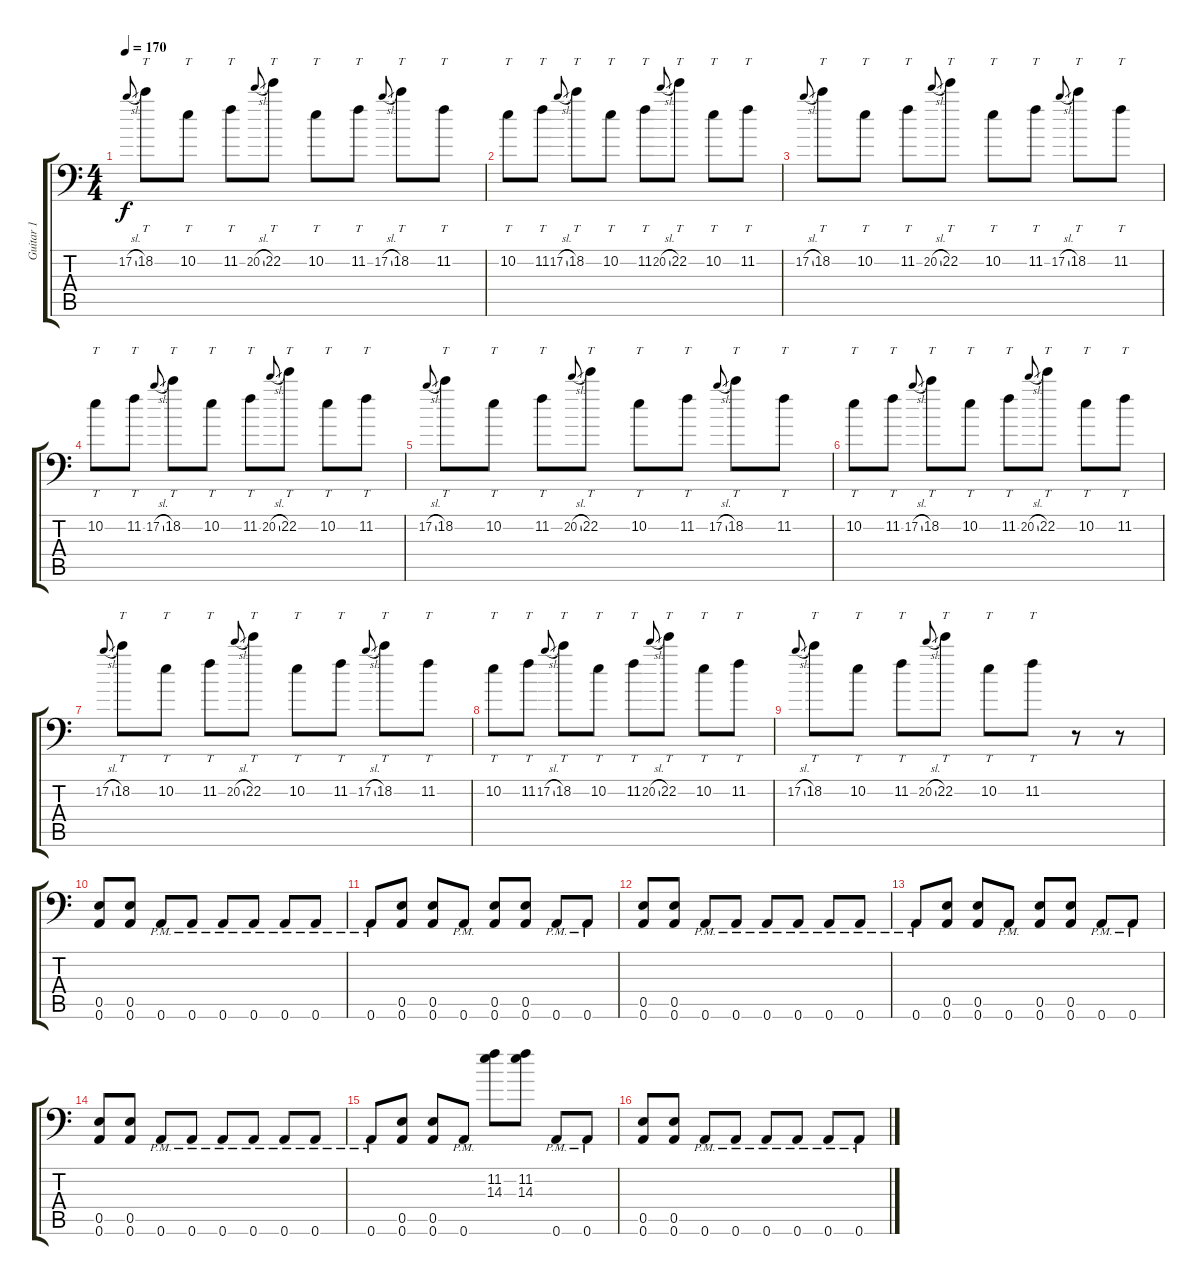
\track ("Guitar 1" "Guitar 1") {instrument distortionguitar}
\staff {score tabs}
\tuning (B3 Gb3 D3 A2 E2 A1) {hide}
\ts (4 4)
\tempo 170
\clef f4
\ks c
17.2{sl}.8{gr onbeat dy f} 18.2.8{tt} 10.2.8{tt} 11.2.8{tt} 20.2{sl}.8{gr onbeat} 22.2.8{tt} 10.2.8{tt} 11.2.8{tt} 17.2{sl}.8{gr onbeat} 18.2.8{tt} 11.2.8{tt} |
10.2.8{tt} 11.2.8{tt} 17.2{sl}.8{gr onbeat} 18.2.8{tt} 10.2.8{tt} 11.2.8{tt} 20.2{sl}.8{gr onbeat} 22.2.8{tt} 10.2.8{tt} 11.2.8{tt} |
17.2{sl}.8{gr onbeat} 18.2.8{tt} 10.2.8{tt} 11.2.8{tt} 20.2{sl}.8{gr onbeat} 22.2.8{tt} 10.2.8{tt} 11.2.8{tt} 17.2{sl}.8{gr onbeat} 18.2.8{tt} 11.2.8{tt} |
10.2.8{tt balance 0} 11.2.8{tt} 17.2{sl}.8{gr onbeat} 18.2.8{tt} 10.2.8{tt} 11.2.8{tt} 20.2{sl}.8{gr onbeat} 22.2.8{tt} 10.2.8{tt} 11.2.8{tt} |
17.2{sl}.8{gr onbeat} 18.2.8{tt} 10.2.8{tt} 11.2.8{tt} 20.2{sl}.8{gr onbeat} 22.2.8{tt} 10.2.8{tt} 11.2.8{tt} 17.2{sl}.8{gr onbeat} 18.2.8{tt} 11.2.8{tt} |
10.2.8{tt} 11.2.8{tt} 17.2{sl}.8{gr onbeat} 18.2.8{tt} 10.2.8{tt} 11.2.8{tt} 20.2{sl}.8{gr onbeat} 22.2.8{tt} 10.2.8{tt} 11.2.8{tt} |
17.2{sl}.8{gr onbeat} 18.2.8{tt} 10.2.8{tt} 11.2.8{tt} 20.2{sl}.8{gr onbeat} 22.2.8{tt} 10.2.8{tt} 11.2.8{tt} 17.2{sl}.8{gr onbeat} 18.2.8{tt} 11.2.8{tt} |
10.2.8{tt balance 8} 11.2.8{tt} 17.2{sl}.8{gr onbeat} 18.2.8{tt} 10.2.8{tt} 11.2.8{tt} 20.2{sl}.8{gr onbeat} 22.2.8{tt} 10.2.8{tt} 11.2.8{tt} |
17.2{sl}.8{gr onbeat} 18.2.8{tt} 10.2.8{tt} 11.2.8{tt} 20.2{sl}.8{gr onbeat} 22.2.8{tt} 10.2.8{tt} 11.2.8{tt} r.8 r.8 |
(0.5 0.6).8{balance 0} (0.5 0.6).8 0.6{pm}.8 0.6{pm}.8 0.6{pm}.8 0.6{pm}.8 0.6{pm}.8 0.6{pm}.8 |
0.6{pm}.8 (0.5 0.6).8 (0.5 0.6).8 0.6{pm}.8 (0.5 0.6).8 (0.5 0.6).8 0.6{pm}.8 0.6{pm}.8 |
(0.5 0.6).8 (0.5 0.6).8 0.6{pm}.8 0.6{pm}.8 0.6{pm}.8 0.6{pm}.8 0.6{pm}.8 0.6{pm}.8 |
0.6{pm}.8 (0.5 0.6).8 (0.5 0.6).8 0.6{pm}.8 (0.5 0.6).8 (0.5 0.6).8 0.6{pm}.8 0.6{pm}.8 |
(0.5 0.6).8 (0.5 0.6).8 0.6{pm}.8 0.6{pm}.8 0.6{pm}.8 0.6{pm}.8 0.6{pm}.8 0.6{pm}.8 |
0.6{pm}.8 (0.5 0.6).8 (0.5 0.6).8 0.6{pm}.8 (11.2 14.3).8 (11.2 14.3).8 0.6{pm}.8 0.6{pm}.8 |
(0.5 0.6).8 (0.5 0.6).8 0.6{pm}.8 0.6{pm}.8 0.6{pm}.8 0.6{pm}.8 0.6{pm}.8 0.6{pm}.8
